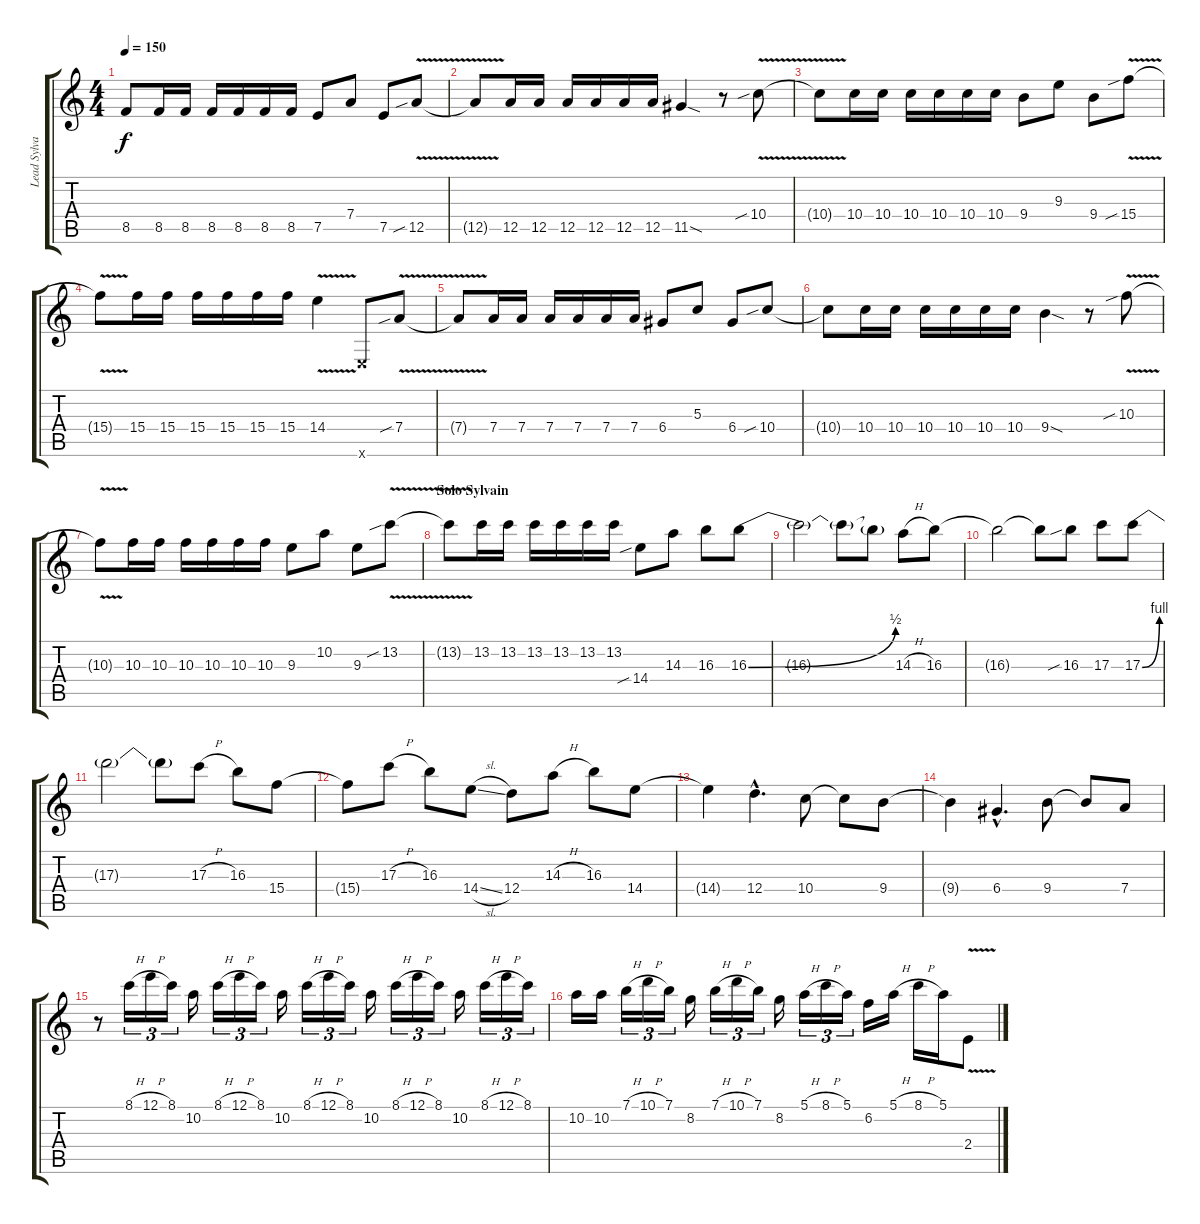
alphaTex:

\track ("Lead Sylvain" "Lead Sylva") {instrument overdrivenguitar}
\staff {score tabs}
\tuning (E4 B3 G3 D3 A2 E2) {hide}
\ts (4 4)
\tempo 150
\clef g2
\ks c
8.5{t}.8{dy f} 8.5.16 8.5.16 8.5.16 8.5.16 8.5.16 8.5.16 7.5.8 7.4.8 7.5.8 12.5{v sib}.8 |
12.5{t}.8 12.5.16 12.5.16 12.5.16 12.5.16 12.5.16 12.5.16 11.5{sod}.4 r.8 10.4{v sib}.8 |
10.4{t}.8 10.4.16 10.4.16 10.4.16 10.4.16 10.4.16 10.4.16 9.4.8 9.3.8 9.4.8 15.4{v sib}.8 |
15.4{t}.8 15.4.16 15.4.16 15.4.16 15.4.16 15.4.16 15.4.16 14.4{v}.4 0.6{x}.8 7.4{v sib}.8 |
7.4{t}.8 7.4.16 7.4.16 7.4.16 7.4.16 7.4.16 7.4.16 6.4.8 5.3.8 6.4.8 10.4{sib}.8 |
10.4{t}.8 10.4.16 10.4.16 10.4.16 10.4.16 10.4.16 10.4.16 9.4{sod}.4 r.8 10.3{v sib}.8 |
10.3{t}.8 10.3.16 10.3.16 10.3.16 10.3.16 10.3.16 10.3.16 9.3.8 10.2.8 9.3.8 13.2{v sib}.8 |
\section ("" "Solo Sylvain")
13.2{t}.8 13.2.16 13.2.16 13.2.16 13.2.16 13.2.16 13.2.16 14.4{sib}.8 14.3.8 16.3.8 16.3{be (bend 0 0 60 2)}.8 |
16.3{t}.2 16.3{t}.8 16.3{t}.8 14.3{h}.8 16.3.8 |
16.3{t}.2 16.3{t}.8 16.3{sib}.8 17.3.8 17.3{be (bend 0 0 60 4)}.8 |
17.3{t}.2 17.3{t}.8 17.3{h}.8 16.3.8 15.4.8 |
15.4{t}.8 17.3{h}.8 16.3.8 14.4{sl}.8 12.4.8 14.3{h}.8 16.3.8 14.4.8 |
14.4{t}.4 12.4{hac}.4{d} 10.4.8 10.4{t}.8 9.4.8 |
9.4{t}.4 6.4{hac}.4{d} 9.4.8 9.4{t}.8 7.4.8 |
r.8 8.1{h}.16{tu (3 2)} 12.1{h}.16{tu (3 2)} 8.1.16{tu (3 2)} 10.2.16 8.1{h}.16{tu (3 2)} 12.1{h}.16{tu (3 2)} 8.1.16{tu (3 2)} 10.2.16 8.1{h}.16{tu (3 2)} 12.1{h}.16{tu (3 2)} 8.1.16{tu (3 2)} 10.2.16 8.1{h}.16{tu (3 2)} 12.1{h}.16{tu (3 2)} 8.1.16{tu (3 2)} 10.2.16 8.1{h}.16{tu (3 2)} 12.1{h}.16{tu (3 2)} 8.1.16{tu (3 2)} |
10.2.16 10.2.16 7.1{h}.16{tu (3 2)} 10.1{h}.16{tu (3 2)} 7.1.16{tu (3 2)} 8.2.16 7.1{h}.16{tu (3 2)} 10.1{h}.16{tu (3 2)} 7.1.16{tu (3 2)} 8.2.16 5.1{h}.16{tu (3 2)} 8.1{h}.16{tu (3 2)} 5.1.16{tu (3 2)} 6.2.16 5.1{h}.16 8.1{h}.16 5.1.16 2.4{v}.8
